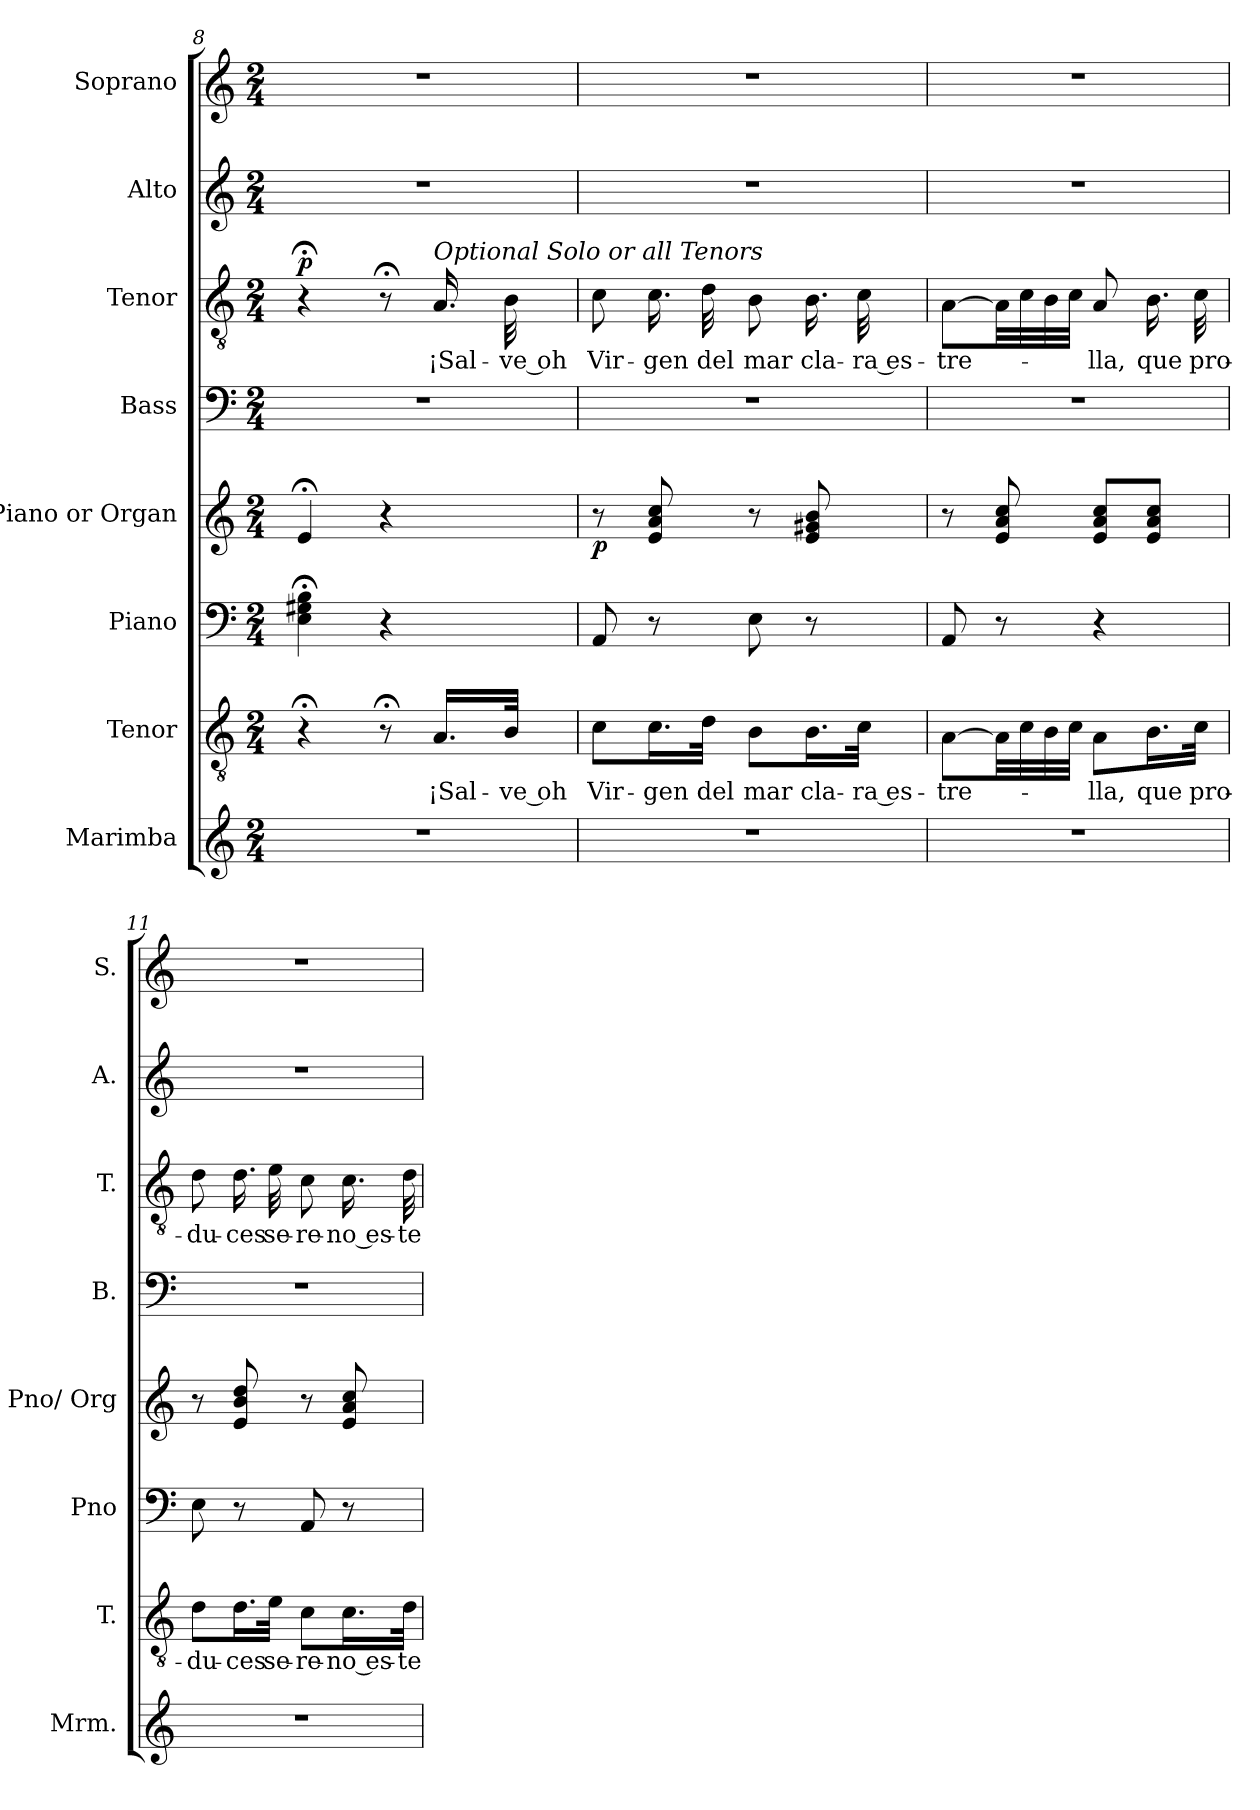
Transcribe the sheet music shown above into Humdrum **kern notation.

**kern	**kern	**text	**kern	**kern	**dynam	**kern	**kern	**text	**dynam	**kern	**kern
*part8	*part7	*part7	*part6	*part5	*part5	*part4	*part3	*part3	*part3	*part2	*part1
*staff8	*staff7	*staff7	*staff6	*staff5	*staff5	*staff4	*staff3	*staff3	*staff3	*staff2	*staff1
*I"Marimba	*I"Tenor	*	*I"Piano	*I"Piano or Organ	*	*I"Bass	*I"Tenor	*	*	*I"Alto	*I"Soprano
*I'Mrm.	*I'T.	*	*I'Pno	*I'Pno/ Org	*	*I'B.	*I'T.	*	*	*I'A.	*I'S.
*clefG2	*clefGv2	*	*clefF4	*clefG2	*	*clefF4	*clefGv2	*	*	*clefG2	*clefG2
*k[]	*k[]	*	*k[]	*k[]	*	*k[]	*k[]	*	*	*k[]	*k[]
*M2/4	*M2/4	*	*M2/4	*M2/4	*	*M2/4	*M2/4	*	*	*M2/4	*M2/4
=8	=8	=8	=8	=8	=8	=8	=8	=8	=8	=8	=8
!	!	!	!	!	!	!	!	!	!LO:DY:b	!	!
2r	4r;<	.	4E\;< 4G#X\;< 4B\;<	4e;</	.	2r	4r;<	.	p	2r	2r
.	8r;<	.	4r	4r	.	.	8r;<	.	.	.	.
!	!	!	!	!	!	!	!LO:TX:a:i:t=Optional Solo or all Tenors	!	!	!	!
!	!	!	!	!	!	!	!	!LO:LY:b	!	!	!
.	16.A/LL	¡Sal-	.	.	.	.	16.A/	¡Sal-	.	.	.
!	!	!	!	!	!	!	!	!LO:LY:b	!	!	!
.	32B/JJk	-ve oh	.	.	.	.	32B\	-ve oh	.	.	.
=9	=9	=9	=9	=9	=9	=9	=9	=9	=9	=9	=9
!	!	!	!	!	!LO:DY:b	!	!	!LO:LY:b	!	!	!
2r	8c\L	Vir-	8AA/	8r	p	2r	8c\	Vir-	.	2r	2r
!	!	!	!	!	!	!	!	!LO:LY:b	!	!	!
.	16.c\L	-gen	8r	8e/ 8a/ 8cc/	.	.	16.c\	-gen	.	.	.
!	!	!	!	!	!	!	!	!LO:LY:b	!	!	!
.	32d\JJk	del	.	.	.	.	32d\	del	.	.	.
!	!	!	!	!	!	!	!	!LO:LY:b	!	!	!
.	8B\L	mar	8E\	8r	.	.	8B\	mar	.	.	.
!	!	!	!	!	!	!	!	!LO:LY:b	!	!	!
.	16.B\L	cla-	8r	8e/ 8g#X/ 8b/	.	.	16.B\	cla-	.	.	.
!	!	!	!	!	!	!	!	!LO:LY:b	!	!	!
.	32c\JJk	-ra es-	.	.	.	.	32c\	-ra es-	.	.	.
=10	=10	=10	=10	=10	=10	=10	=10	=10	=10	=10	=10
!	!	!	!	!	!	!	!	!LO:LY:b	!	!	!
2r	[8A\L	-tre-	8AA/	8r	.	2r	[8A\L	-tre-	.	2r	2r
.	32A\LL]	.	8r	8e/ 8a/ 8cc/	.	.	32A\LL]	.	.	.	.
.	32c\	.	.	.	.	.	32c\	.	.	.	.
.	32B\	.	.	.	.	.	32B\	.	.	.	.
.	32c\JJJ	.	.	.	.	.	32c\JJJ	.	.	.	.
!	!	!	!	!	!	!	!	!LO:LY:b	!	!	!
.	8A\L	lla,	4r	8e/ 8a/ 8cc/L	.	.	8A/	lla,	.	.	.
!	!	!	!	!	!	!	!	!LO:LY:b	!	!	!
.	16.B\L	que	.	8e/ 8a/ 8cc/J	.	.	16.B\	que	.	.	.
!	!	!	!	!	!	!	!	!LO:LY:b	!	!	!
.	32c\JJk	pro-	.	.	.	.	32c\	pro-	.	.	.
!!LO:LB:g=z
=11	=11	=11	=11	=11	=11	=11	=11	=11	=11	=11	=11
!	!	!	!	!	!	!	!	!LO:LY:b	!	!	!
2r	8d\L	-du-	8E\	8r	.	2r	8d\	-du-	.	2r	2r
!	!	!	!	!	!	!	!	!LO:LY:b	!	!	!
.	16.d\L	-ces	8r	8e/ 8b/ 8dd/	.	.	16.d\	-ces	.	.	.
!	!	!	!	!	!	!	!	!LO:LY:b	!	!	!
.	32e\JJk	se-	.	.	.	.	32e\	se-	.	.	.
!	!	!	!	!	!	!	!	!LO:LY:b	!	!	!
.	8c\L	-re-	8AA/	8r	.	.	8c\	-re-	.	.	.
!	!	!	!	!	!	!	!	!LO:LY:b	!	!	!
.	16.c\L	-no es-	8r	8e/ 8a/ 8cc/	.	.	16.c\	-no es-	.	.	.
!	!	!	!	!	!	!	!	!LO:LY:b	!	!	!
.	32d\JJk	-te	.	.	.	.	32d\	-te	.	.	.
=	=	=	=	=	=	=	=	=	=	=	=
*-	*-	*-	*-	*-	*-	*-	*-	*-	*-	*-	*-
